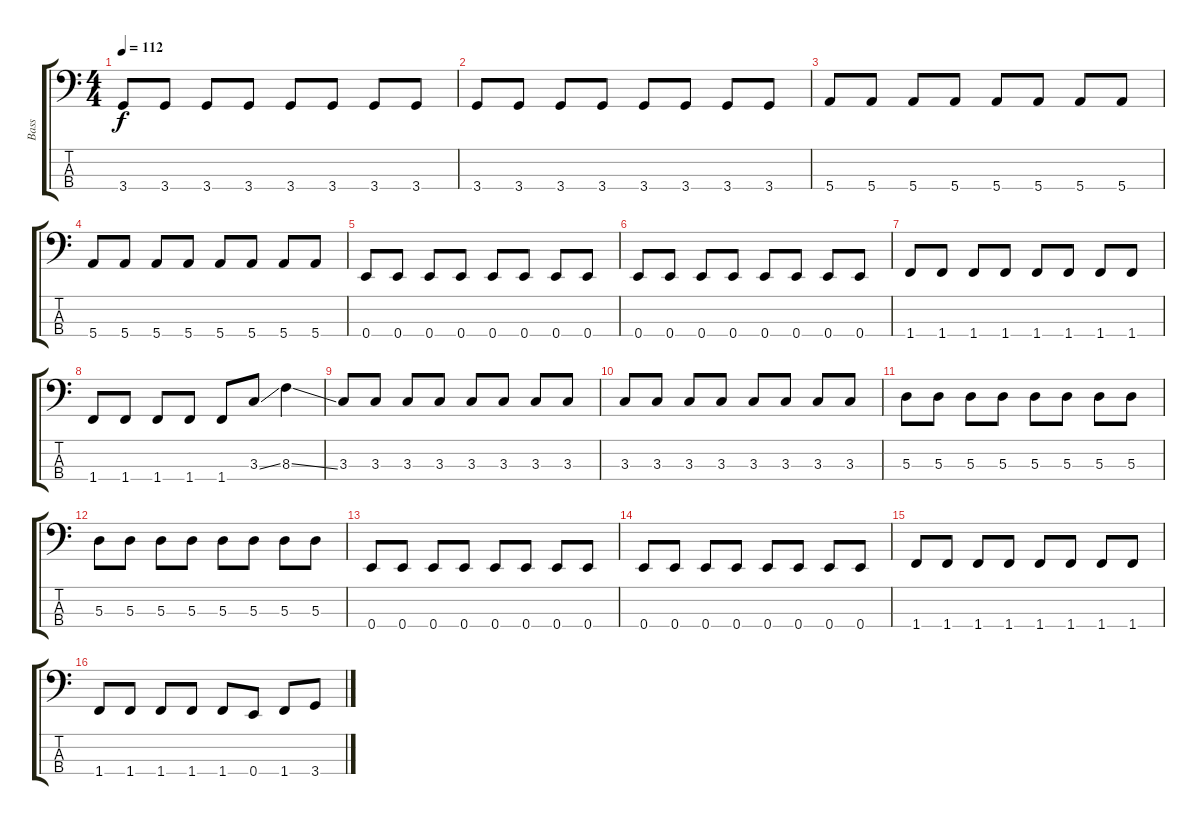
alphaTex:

\track ("Bass" "Bass") {instrument electricbasspick}
\staff {score tabs}
\tuning (G2 D2 A1 E1) {hide}
\ts (4 4)
\tempo 112
\clef f4
\ks c
3.4.8{dy f} 3.4.8 3.4.8 3.4.8 3.4.8 3.4.8 3.4.8 3.4.8 |
3.4.8 3.4.8 3.4.8 3.4.8 3.4.8 3.4.8 3.4.8 3.4.8 |
5.4.8 5.4.8 5.4.8 5.4.8 5.4.8 5.4.8 5.4.8 5.4.8 |
5.4.8 5.4.8 5.4.8 5.4.8 5.4.8 5.4.8 5.4.8 5.4.8 |
0.4.8 0.4.8 0.4.8 0.4.8 0.4.8 0.4.8 0.4.8 0.4.8 |
0.4.8 0.4.8 0.4.8 0.4.8 0.4.8 0.4.8 0.4.8 0.4.8 |
1.4.8 1.4.8 1.4.8 1.4.8 1.4.8 1.4.8 1.4.8 1.4.8 |
1.4.8 1.4.8 1.4.8 1.4.8 1.4.8 3.3{ss}.8 8.3{ss}.4 |
3.3.8 3.3.8 3.3.8 3.3.8 3.3.8 3.3.8 3.3.8 3.3.8 |
3.3.8 3.3.8 3.3.8 3.3.8 3.3.8 3.3.8 3.3.8 3.3.8 |
5.3.8 5.3.8 5.3.8 5.3.8 5.3.8 5.3.8 5.3.8 5.3.8 |
5.3.8 5.3.8 5.3.8 5.3.8 5.3.8 5.3.8 5.3.8 5.3.8 |
0.4.8 0.4.8 0.4.8 0.4.8 0.4.8 0.4.8 0.4.8 0.4.8 |
0.4.8 0.4.8 0.4.8 0.4.8 0.4.8 0.4.8 0.4.8 0.4.8 |
1.4.8 1.4.8 1.4.8 1.4.8 1.4.8 1.4.8 1.4.8 1.4.8 |
1.4.8 1.4.8 1.4.8 1.4.8 1.4.8 0.4.8 1.4.8 3.4.8
